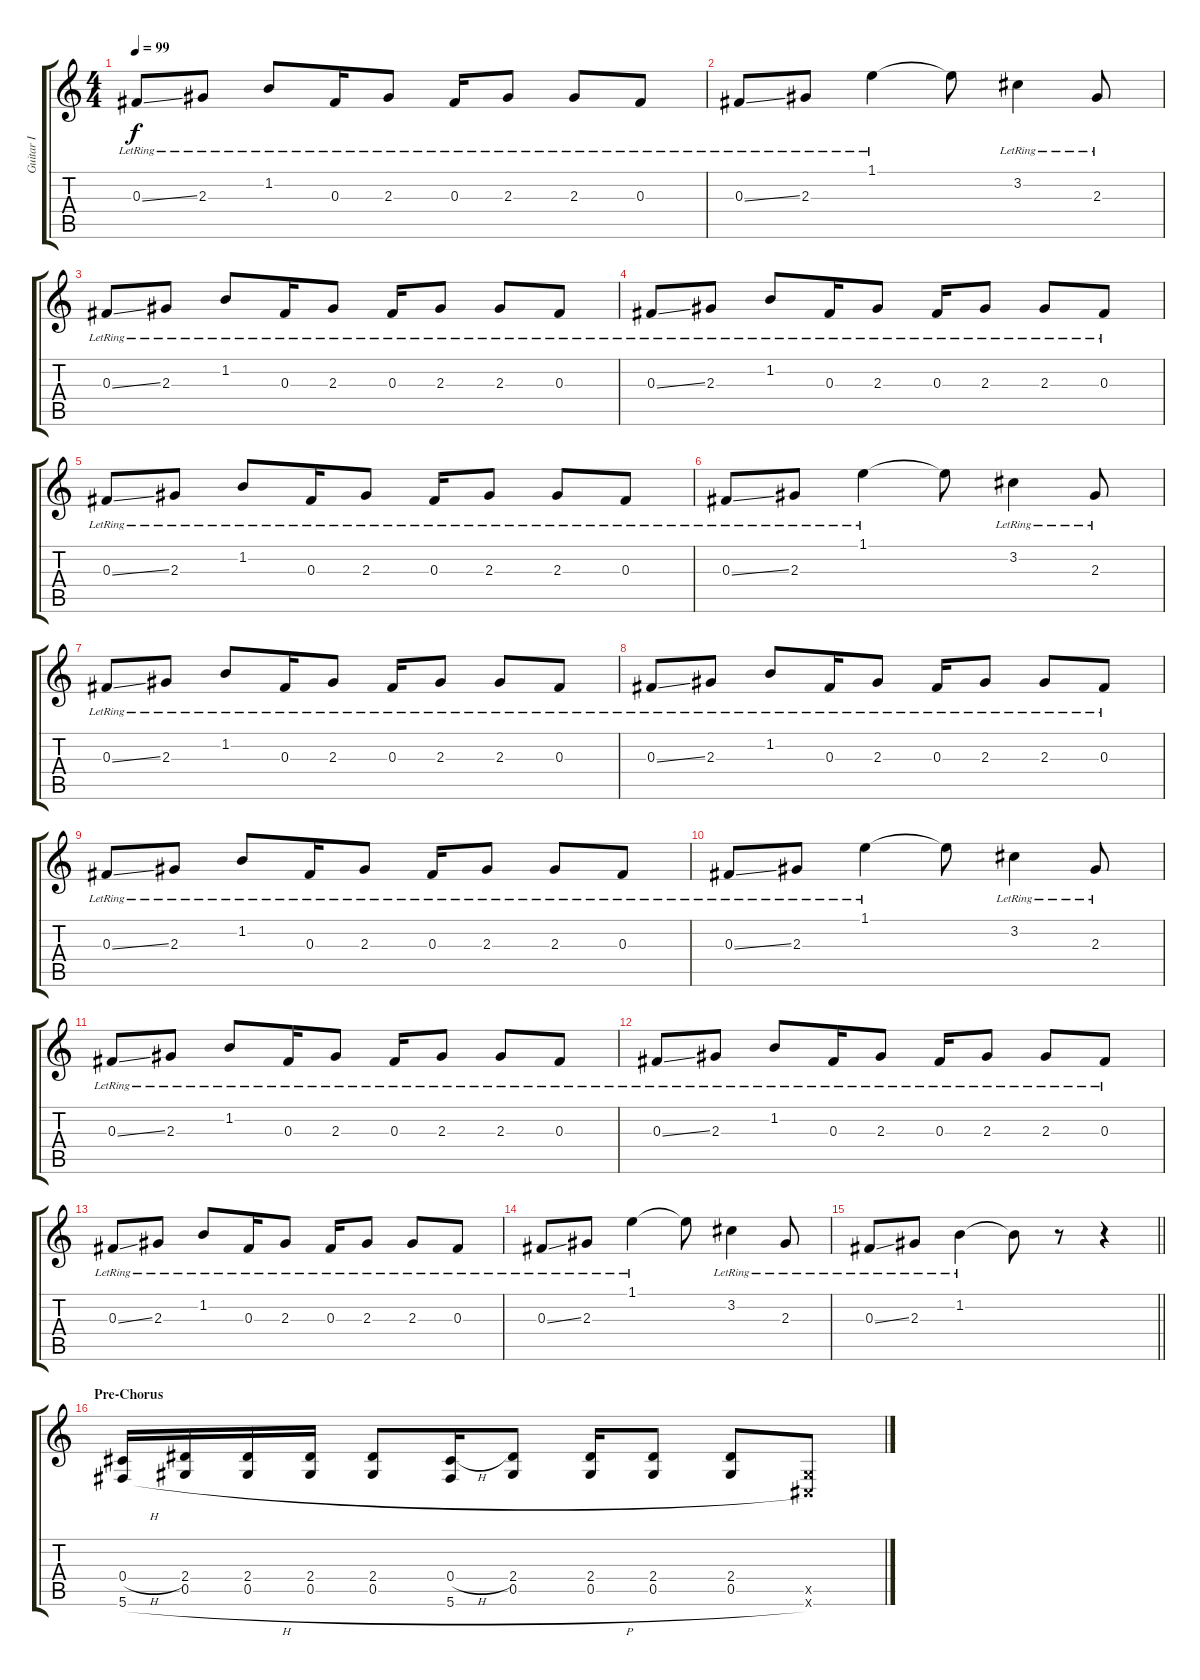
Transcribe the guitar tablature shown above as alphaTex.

\track ("Guitar I" "Guitar I") {instrument electricguitarjazz}
\staff {score tabs}
\tuning (Eb4 Bb3 Gb3 Db3 Ab2 Db2) {hide}
\ts (4 4)
\tempo 99
\clef g2
\ks c
0.3{ss lr}.8{dy f} 2.3{lr}.8 1.2{lr}.8 0.3{lr}.16 2.3{lr}.8 0.3{lr}.16 2.3{lr}.8 2.3{lr}.8 0.3{lr}.8 |
0.3{ss lr}.8 2.3{lr}.8 1.1{lr}.4 1.1{t}.8 3.2{lr}.4 2.3{lr}.8 |
0.3{ss lr}.8 2.3{lr}.8 1.2{lr}.8 0.3{lr}.16 2.3{lr}.8 0.3{lr}.16 2.3{lr}.8 2.3{lr}.8 0.3{lr}.8 |
0.3{ss lr}.8 2.3{lr}.8 1.2{lr}.8 0.3{lr}.16 2.3{lr}.8 0.3{lr}.16 2.3{lr}.8 2.3{lr}.8 0.3{lr}.8 |
0.3{ss lr}.8 2.3{lr}.8 1.2{lr}.8 0.3{lr}.16 2.3{lr}.8 0.3{lr}.16 2.3{lr}.8 2.3{lr}.8 0.3{lr}.8 |
0.3{ss lr}.8 2.3{lr}.8 1.1{lr}.4 1.1{t}.8 3.2{lr}.4 2.3{lr}.8 |
0.3{ss lr}.8 2.3{lr}.8 1.2{lr}.8 0.3{lr}.16 2.3{lr}.8 0.3{lr}.16 2.3{lr}.8 2.3{lr}.8 0.3{lr}.8 |
0.3{ss lr}.8 2.3{lr}.8 1.2{lr}.8 0.3{lr}.16 2.3{lr}.8 0.3{lr}.16 2.3{lr}.8 2.3{lr}.8 0.3{lr}.8 |
0.3{ss lr}.8 2.3{lr}.8 1.2{lr}.8 0.3{lr}.16 2.3{lr}.8 0.3{lr}.16 2.3{lr}.8 2.3{lr}.8 0.3{lr}.8 |
0.3{ss lr}.8 2.3{lr}.8 1.1{lr}.4 1.1{t}.8 3.2{lr}.4 2.3{lr}.8 |
0.3{ss lr}.8 2.3{lr}.8 1.2{lr}.8 0.3{lr}.16 2.3{lr}.8 0.3{lr}.16 2.3{lr}.8 2.3{lr}.8 0.3{lr}.8 |
0.3{ss lr}.8 2.3{lr}.8 1.2{lr}.8 0.3{lr}.16 2.3{lr}.8 0.3{lr}.16 2.3{lr}.8 2.3{lr}.8 0.3{lr}.8 |
0.3{ss lr}.8 2.3{lr}.8 1.2{lr}.8 0.3{lr}.16 2.3{lr}.8 0.3{lr}.16 2.3{lr}.8 2.3{lr}.8 0.3{lr}.8 |
0.3{ss lr}.8 2.3{lr}.8 1.1{lr}.4 1.1{t}.8 3.2{lr}.4 2.3{lr}.8 |
\barLineRight lightlight
0.3{ss lr}.8 2.3{lr}.8 1.2{lr}.4 1.2{t}.8 r.8 r.4 |
\section ("" "Pre-Chorus")
(0.4{h} 5.6{h}).16{volume 9 instrument distortionguitar} (2.4 0.5).16 (2.4 0.5).16 (2.4 0.5).16 (2.4 0.5).8 (0.4{h} 5.6{h}).16 (2.4 0.5).8 (2.4 0.5).16 (2.4 0.5).8 (2.4 0.5).8 (0.5{x} 0.6{x}).8
